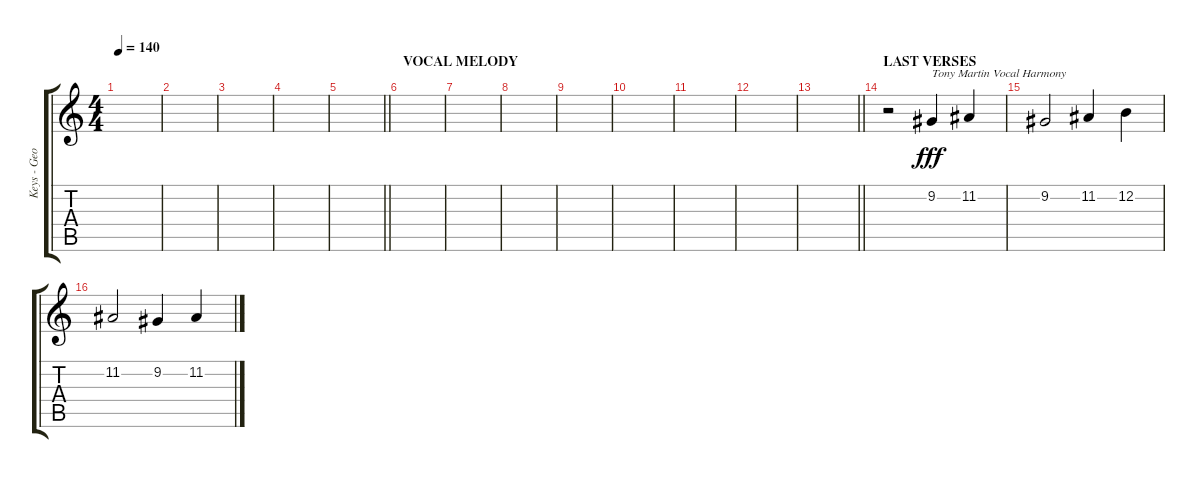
\track ("Keys - Geoff Nicholls" "Keys - Geo") {instrument stringensemble1}
\staff {score tabs}
\tuning (E4 B3 G3 D3 A2 E2) {hide}
\ts (4 4)
\tempo 140
\clef g2
\ks c
|
|
|
|
\barLineRight lightlight
|
\section ("" "VOCAL MELODY")
|
|
|
|
|
|
|
\barLineRight lightlight
|
\section ("" "LAST VERSES")
r.2{volume 8 instrument violin} 9.2.4{txt "Tony Martin Vocal Harmony" dy fff} 11.2.4 |
9.2.2 11.2.4 12.2.4 |
11.2.2 9.2.4 11.2.4
